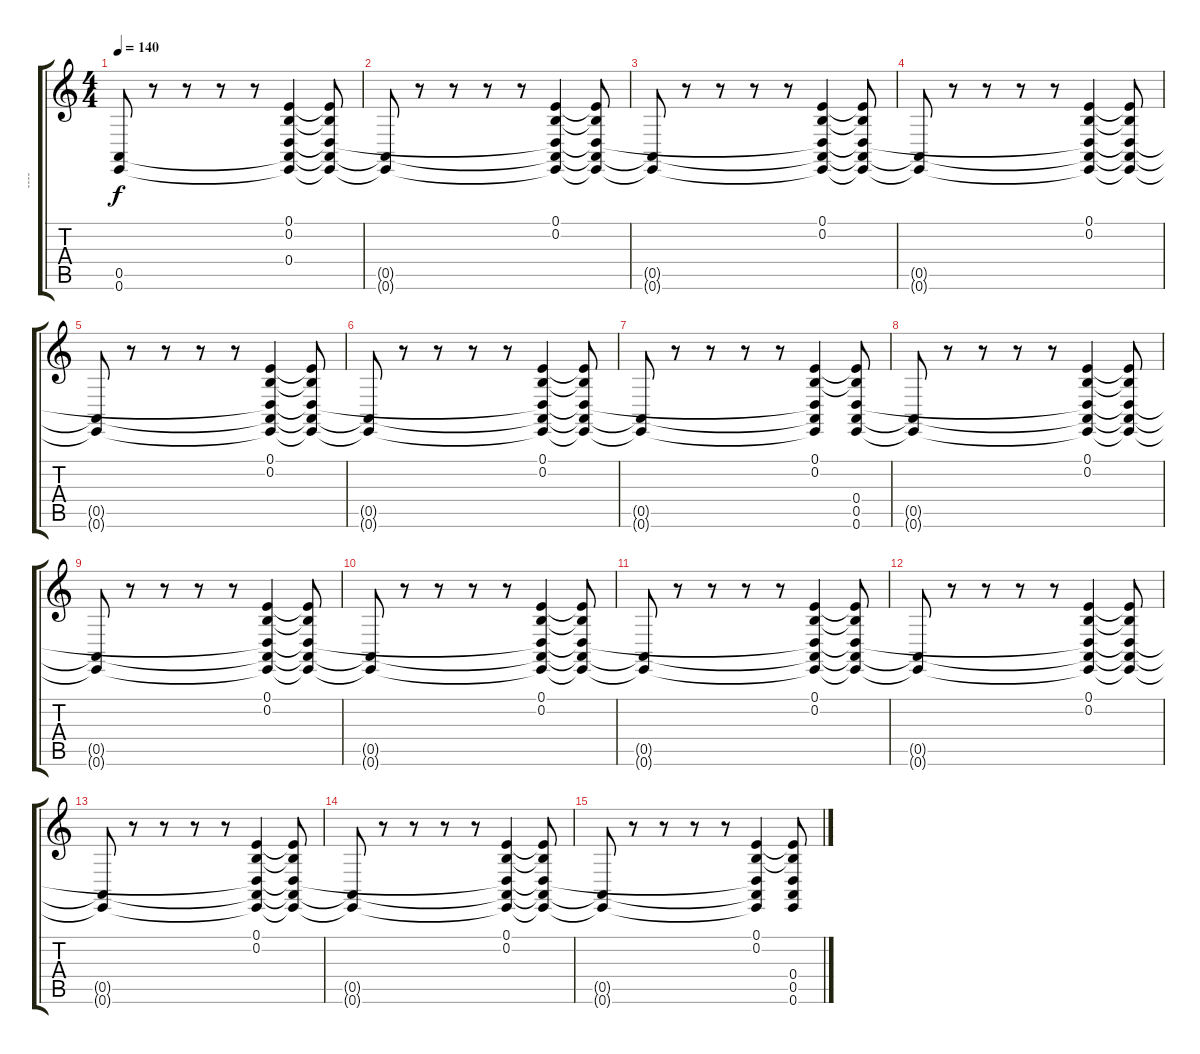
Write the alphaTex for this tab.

\track ("----" "----") {instrument applause}
\staff {score tabs}
\tuning (E4 B3 G3 D3 A2 E2) {hide}
\ts (4 4)
\tempo 140
\clef g2
\ks c
(0.5{t} 0.6{t}).8{dy f volume 6} r.8{volume 10} r.8 r.8 r.8 (0.1 0.2 0.4{t} 0.5{t} 0.6{t}).4{volume 6} (0.1{t} 0.2{t} 0.4{t} 0.5{t} 0.6{t}).8 |
(0.5{t} 0.6{t}).8{volume 6} r.8{volume 10} r.8 r.8 r.8 (0.1 0.2 0.4{t} 0.5{t} 0.6{t}).4{volume 6} (0.1{t} 0.2{t} 0.4{t} 0.5{t} 0.6{t}).8 |
(0.5{t} 0.6{t}).8{volume 6} r.8{volume 10} r.8 r.8 r.8 (0.1 0.2 0.4{t} 0.5{t} 0.6{t}).4{volume 6} (0.1{t} 0.2{t} 0.4{t} 0.5{t} 0.6{t}).8 |
(0.5{t} 0.6{t}).8{volume 6} r.8{volume 10} r.8 r.8 r.8 (0.1 0.2 0.4{t} 0.5{t} 0.6{t}).4{volume 6} (0.1{t} 0.2{t} 0.4{t} 0.5{t} 0.6{t}).8 |
(0.5{t} 0.6{t}).8{volume 6} r.8{volume 10} r.8 r.8 r.8 (0.1 0.2 0.4{t} 0.5{t} 0.6{t}).4{volume 6} (0.1{t} 0.2{t} 0.4{t} 0.5{t} 0.6{t}).8 |
(0.5{t} 0.6{t}).8{volume 6} r.8{volume 10} r.8 r.8 r.8 (0.1 0.2 0.4{t} 0.5{t} 0.6{t}).4{volume 6} (0.1{t} 0.2{t} 0.4{t} 0.5{t} 0.6{t}).8 |
(0.5{t} 0.6{t}).8{volume 6} r.8{volume 10} r.8 r.8 r.8 (0.1 0.2 0.4{t} 0.5{t} 0.6{t}).4{volume 6} (0.1{t} 0.2{t} 0.4 0.5 0.6).8 |
(0.5{t} 0.6{t}).8{volume 6} r.8{volume 10} r.8 r.8 r.8 (0.1 0.2 0.4{t} 0.5{t} 0.6{t}).4{volume 6} (0.1{t} 0.2{t} 0.4{t} 0.5{t} 0.6{t}).8 |
(0.5{t} 0.6{t}).8{volume 6} r.8{volume 10} r.8 r.8 r.8 (0.1 0.2 0.4{t} 0.5{t} 0.6{t}).4{volume 6} (0.1{t} 0.2{t} 0.4{t} 0.5{t} 0.6{t}).8 |
(0.5{t} 0.6{t}).8{volume 6} r.8{volume 10} r.8 r.8 r.8 (0.1 0.2 0.4{t} 0.5{t} 0.6{t}).4{volume 6} (0.1{t} 0.2{t} 0.4{t} 0.5{t} 0.6{t}).8 |
(0.5{t} 0.6{t}).8{volume 6} r.8{volume 10} r.8 r.8 r.8 (0.1 0.2 0.4{t} 0.5{t} 0.6{t}).4{volume 6} (0.1{t} 0.2{t} 0.4{t} 0.5{t} 0.6{t}).8 |
(0.5{t} 0.6{t}).8{volume 6} r.8{volume 10} r.8 r.8 r.8 (0.1 0.2 0.4{t} 0.5{t} 0.6{t}).4{volume 6} (0.1{t} 0.2{t} 0.4{t} 0.5{t} 0.6{t}).8 |
(0.5{t} 0.6{t}).8{volume 6} r.8{volume 10} r.8 r.8 r.8 (0.1 0.2 0.4{t} 0.5{t} 0.6{t}).4{volume 6} (0.1{t} 0.2{t} 0.4{t} 0.5{t} 0.6{t}).8 |
(0.5{t} 0.6{t}).8{volume 6} r.8{volume 10} r.8 r.8 r.8 (0.1 0.2 0.4{t} 0.5{t} 0.6{t}).4{volume 6} (0.1{t} 0.2{t} 0.4{t} 0.5{t} 0.6{t}).8 |
(0.5{t} 0.6{t}).8{volume 6} r.8{volume 10} r.8 r.8 r.8 (0.1 0.2 0.4{t} 0.5{t} 0.6{t}).4{volume 6} (0.1{t} 0.2{t} 0.4 0.5 0.6).8
